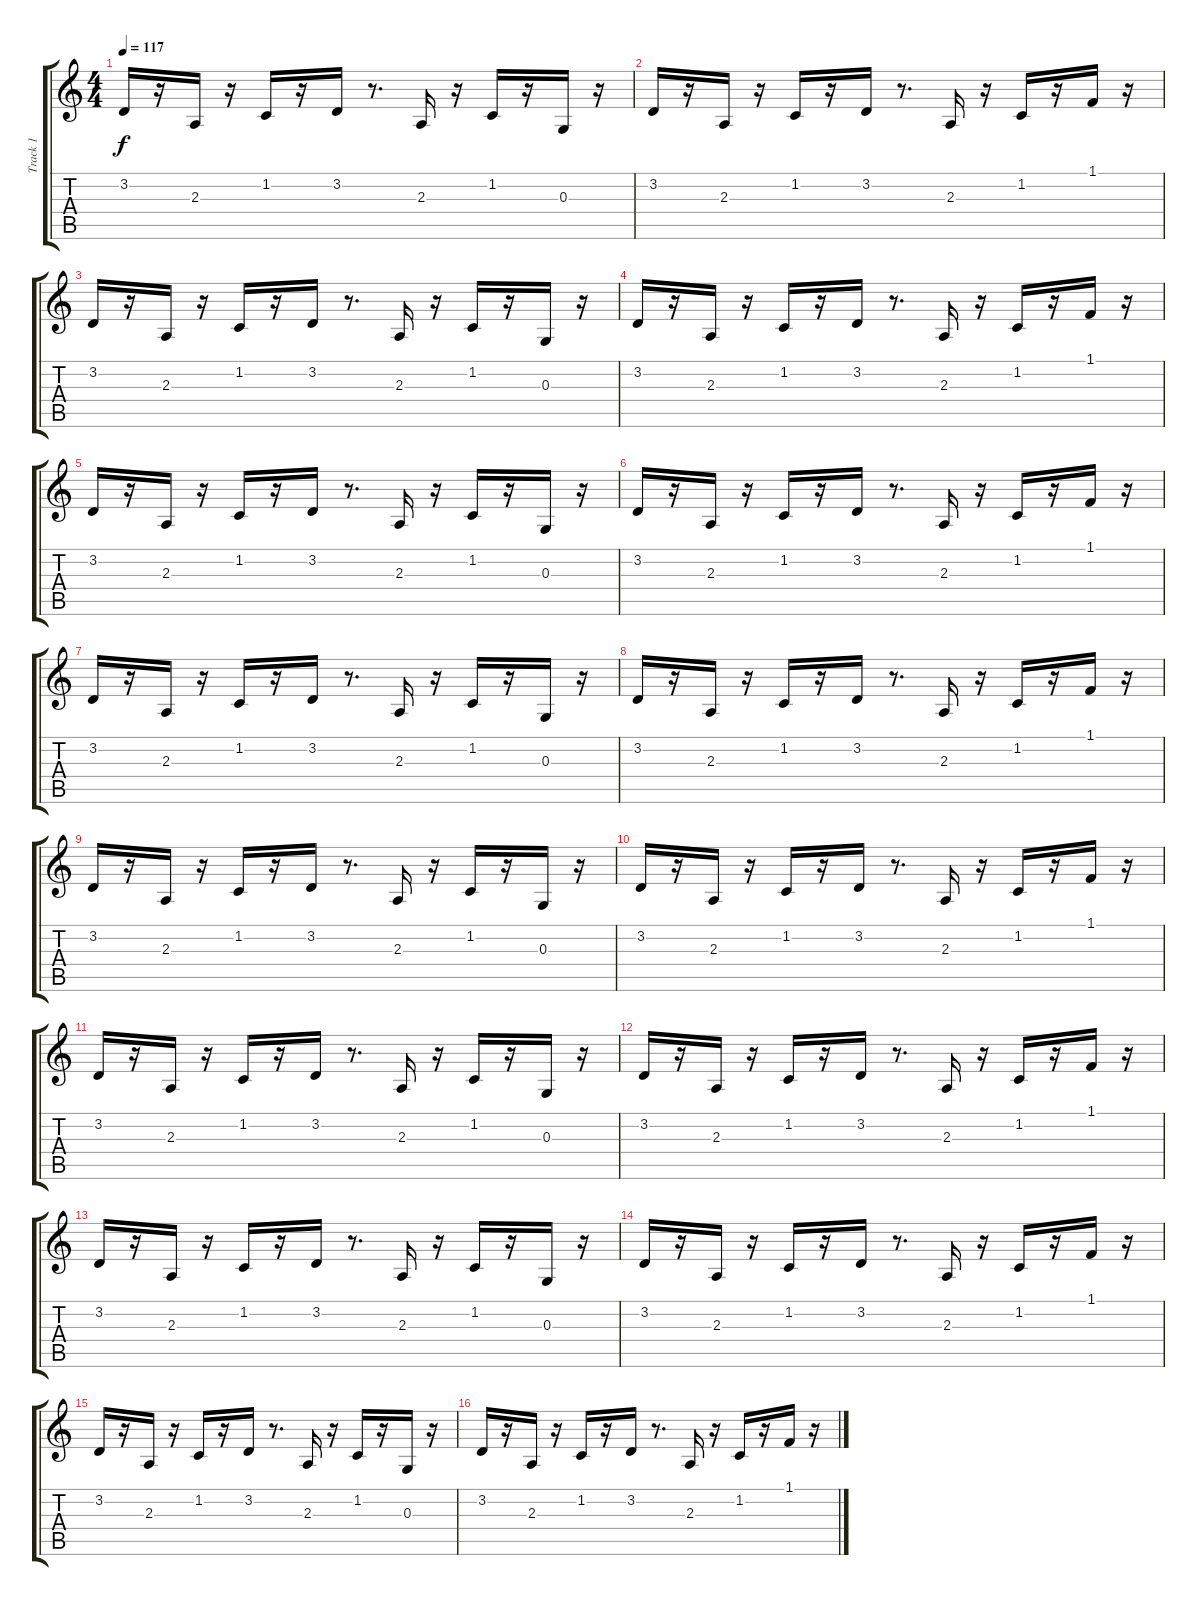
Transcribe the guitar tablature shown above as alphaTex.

\track ("Track 1" "Track 1") {instrument pizzicatostrings}
\staff {score tabs}
\tuning (E4 B3 G3 D3 A2 E2) {hide}
\ts (4 4)
\tempo 117
\clef g2
\ks c
3.2.16{dy f} r.16 2.3.16 r.16 1.2.16 r.16 3.2.16 r.8{d} 2.3.16 r.16 1.2.16 r.16 0.3.16 r.16 |
3.2.16 r.16 2.3.16 r.16 1.2.16 r.16 3.2.16 r.8{d} 2.3.16 r.16 1.2.16 r.16 1.1.16 r.16 |
3.2.16 r.16 2.3.16 r.16 1.2.16 r.16 3.2.16 r.8{d} 2.3.16 r.16 1.2.16 r.16 0.3.16 r.16 |
3.2.16 r.16 2.3.16 r.16 1.2.16 r.16 3.2.16 r.8{d} 2.3.16 r.16 1.2.16 r.16 1.1.16 r.16 |
3.2.16 r.16 2.3.16 r.16 1.2.16 r.16 3.2.16 r.8{d} 2.3.16 r.16 1.2.16 r.16 0.3.16 r.16 |
3.2.16 r.16 2.3.16 r.16 1.2.16 r.16 3.2.16 r.8{d} 2.3.16 r.16 1.2.16 r.16 1.1.16 r.16 |
3.2.16 r.16 2.3.16 r.16 1.2.16 r.16 3.2.16 r.8{d} 2.3.16 r.16 1.2.16 r.16 0.3.16 r.16 |
3.2.16 r.16 2.3.16 r.16 1.2.16 r.16 3.2.16 r.8{d} 2.3.16 r.16 1.2.16 r.16 1.1.16 r.16 |
3.2.16 r.16 2.3.16 r.16 1.2.16 r.16 3.2.16 r.8{d} 2.3.16 r.16 1.2.16 r.16 0.3.16 r.16 |
3.2.16 r.16 2.3.16 r.16 1.2.16 r.16 3.2.16 r.8{d} 2.3.16 r.16 1.2.16 r.16 1.1.16 r.16 |
3.2.16 r.16 2.3.16 r.16 1.2.16 r.16 3.2.16 r.8{d} 2.3.16 r.16 1.2.16 r.16 0.3.16 r.16 |
3.2.16 r.16 2.3.16 r.16 1.2.16 r.16 3.2.16 r.8{d} 2.3.16 r.16 1.2.16 r.16 1.1.16 r.16 |
3.2.16 r.16 2.3.16 r.16 1.2.16 r.16 3.2.16 r.8{d} 2.3.16 r.16 1.2.16 r.16 0.3.16 r.16 |
3.2.16 r.16 2.3.16 r.16 1.2.16 r.16 3.2.16 r.8{d} 2.3.16 r.16 1.2.16 r.16 1.1.16 r.16 |
3.2.16 r.16 2.3.16 r.16 1.2.16 r.16 3.2.16 r.8{d} 2.3.16 r.16 1.2.16 r.16 0.3.16 r.16 |
3.2.16 r.16 2.3.16 r.16 1.2.16 r.16 3.2.16 r.8{d} 2.3.16 r.16 1.2.16 r.16 1.1.16 r.16
